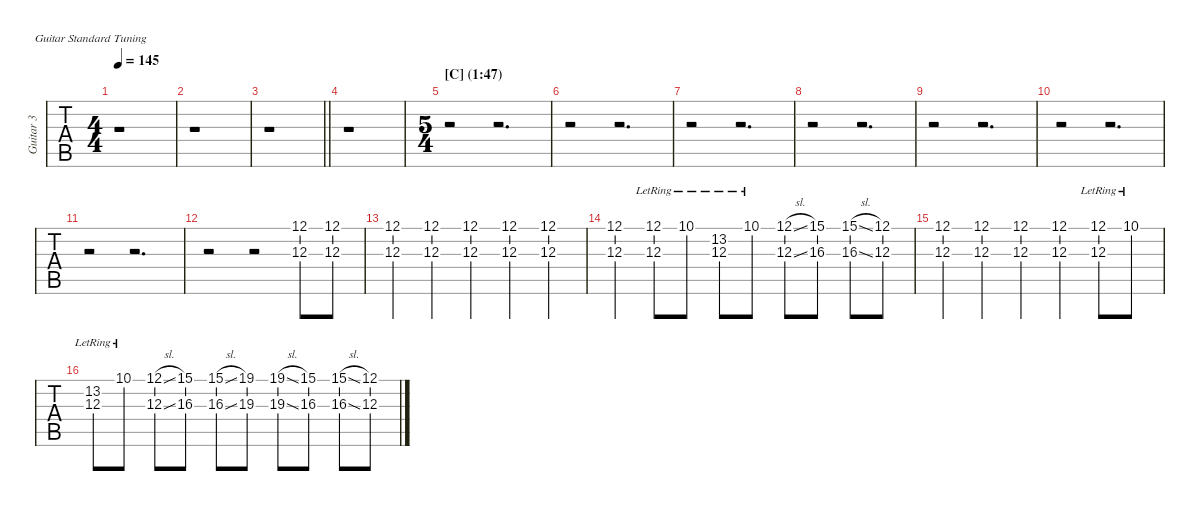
\defaultSystemsLayout 4
\hideDynamics
\bracketExtendMode nobrackets
\multiTrackTrackNamePolicy allsystems
\firstSystemTrackNameMode fullname
\otherSystemsTrackNameMode fullname
\track ("Guitar 3" "Guitar 3") {instrument overdrivenguitar}
\staff {tabs}
\tuning (E4 B3 G3 D3 A2 E2)
\ts (4 4)
\tempo 145
\clef g2
\ks c
r.1{dy mf} |
r.1 |
\barLineRight lightlight
r.1 |
r.1 |
\ts (5 4)
\beaming (8 2 2 2 2 2)
\section ("C" "(1:47)")
r.2 r.2{d} |
r.2 r.2{d} |
r.2 r.2{d} |
r.2 r.2{d} |
r.2 r.2{d} |
r.2 r.2{d} |
r.2 r.2{d} |
r.2{instrument acousticguitarsteel} r.2 (12.3{st} 12.1{st}).8 (12.3{st} 12.1{st}).8 |
(12.3{st} 12.1{st}).4 (12.3{st} 12.1{st}).4 (12.3{st} 12.1{st}).4 (12.3{st} 12.1{st}).4 (12.3{st} 12.1{st}).4 |
(12.3{st} 12.1{st}).4 (12.1{lr} 12.3{lr}).8 10.1{lr}.8 (12.3{lr} 13.2).8 10.1{lr}.8 (12.3{sl} 12.1{sl}).8 (15.1 16.3).8 (15.1{sl} 16.3{sl}).8 (12.1 12.3).8 |
(12.3{st} 12.1{st}).4 (12.3{st} 12.1{st}).4 (12.3{st} 12.1{st}).4 (12.3{st} 12.1{st}).4 (12.1{lr} 12.3{lr}).8 10.1{lr}.8 |
(12.3{lr} 13.2).8 10.1{lr}.8 (12.3{sl} 12.1{sl}).8 (15.1 16.3).8 (15.1{sl} 16.3{sl}).8 (19.1 19.3).8 (19.1{sl} 19.3{sl}).8 (15.1 16.3).8 (15.1{sl} 16.3{sl}).8 (12.1 12.3).8
